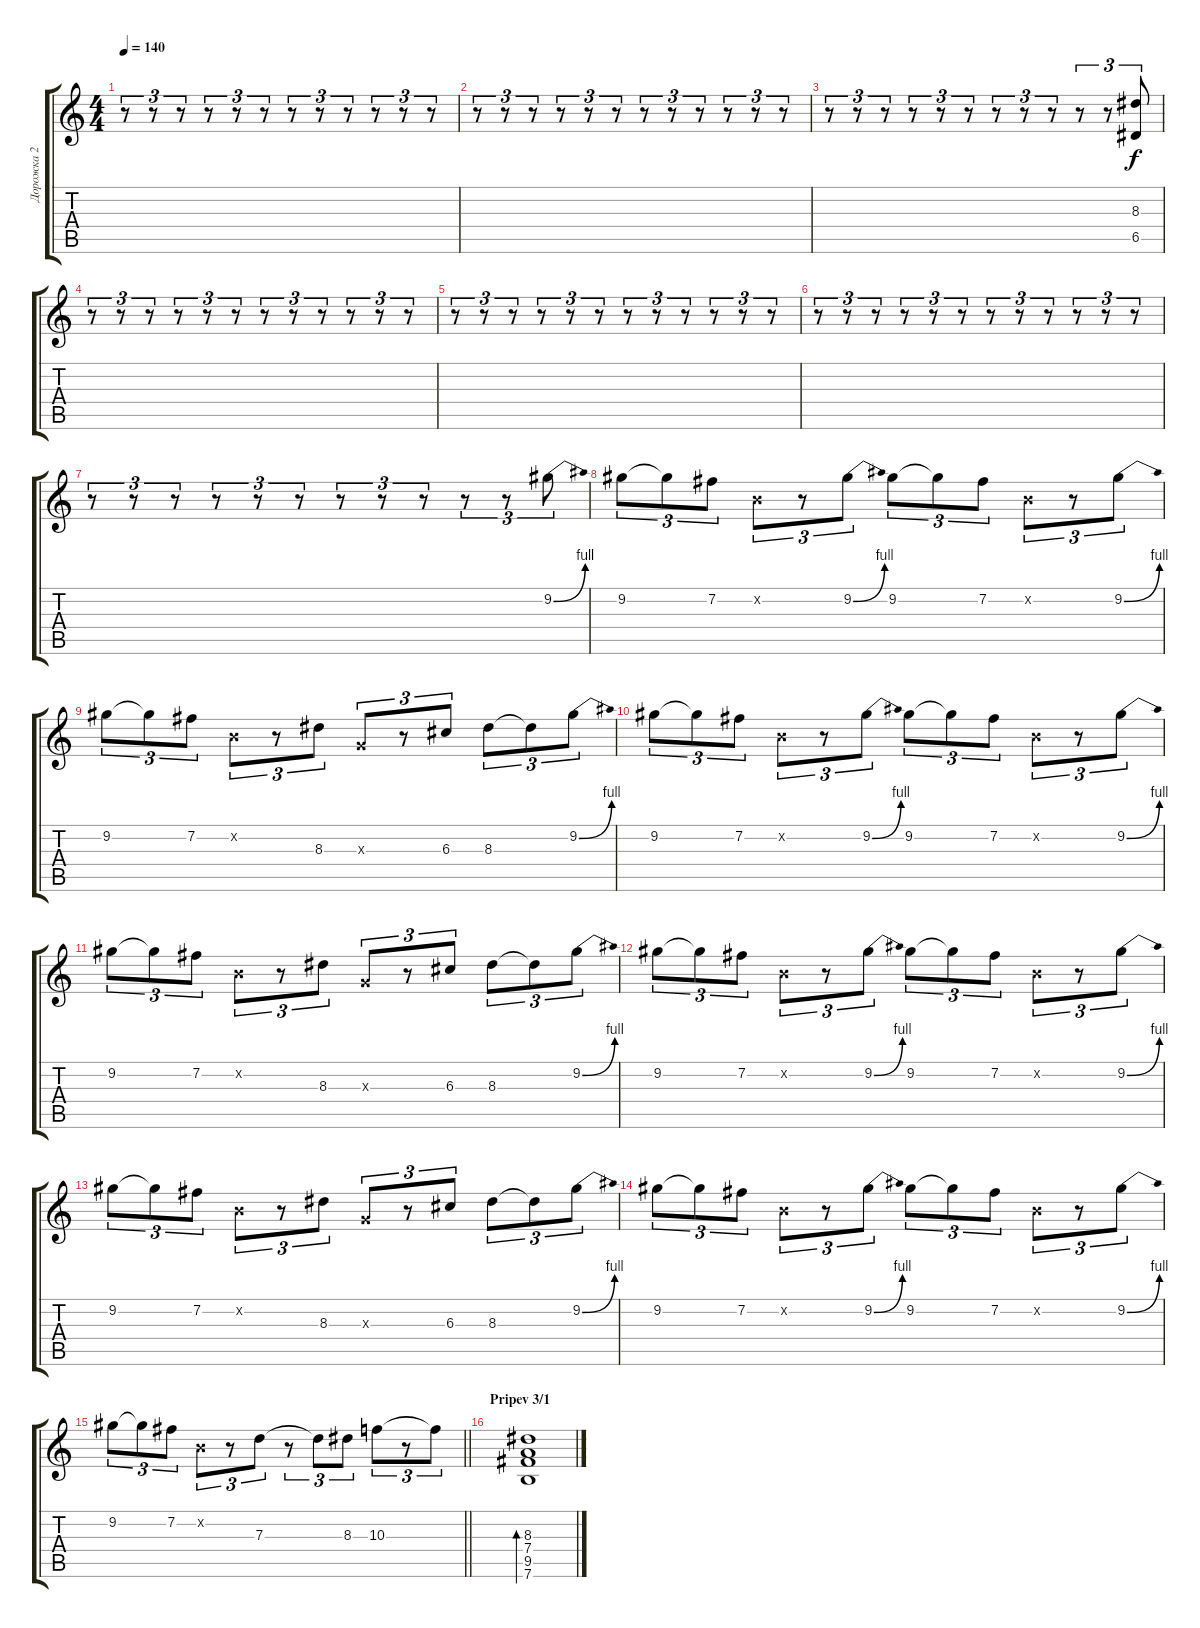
\track ("Дорожка 2" "Дорожка 2") {instrument acousticguitarsteel}
\staff {score tabs}
\tuning (E4 B3 G3 D3 A2 E2) {hide}
\ts (4 4)
\tempo 140
\clef g2
\ks c
r.8{tu (3 2) dy f} r.8{tu (3 2)} r.8{tu (3 2)} r.8{tu (3 2)} r.8{tu (3 2)} r.8{tu (3 2)} r.8{tu (3 2)} r.8{tu (3 2)} r.8{tu (3 2)} r.8{tu (3 2)} r.8{tu (3 2)} r.8{tu (3 2)} |
r.8{tu (3 2)} r.8{tu (3 2)} r.8{tu (3 2)} r.8{tu (3 2)} r.8{tu (3 2)} r.8{tu (3 2)} r.8{tu (3 2)} r.8{tu (3 2)} r.8{tu (3 2)} r.8{tu (3 2)} r.8{tu (3 2)} r.8{tu (3 2)} |
r.8{tu (3 2)} r.8{tu (3 2)} r.8{tu (3 2)} r.8{tu (3 2)} r.8{tu (3 2)} r.8{tu (3 2)} r.8{tu (3 2)} r.8{tu (3 2)} r.8{tu (3 2)} r.8{tu (3 2)} r.8{tu (3 2)} (8.3{t} 6.5{t}).8{tu (3 2)} |
r.8{tu (3 2)} r.8{tu (3 2)} r.8{tu (3 2)} r.8{tu (3 2)} r.8{tu (3 2)} r.8{tu (3 2)} r.8{tu (3 2)} r.8{tu (3 2)} r.8{tu (3 2)} r.8{tu (3 2)} r.8{tu (3 2)} r.8{tu (3 2)} |
r.8{tu (3 2)} r.8{tu (3 2)} r.8{tu (3 2)} r.8{tu (3 2)} r.8{tu (3 2)} r.8{tu (3 2)} r.8{tu (3 2)} r.8{tu (3 2)} r.8{tu (3 2)} r.8{tu (3 2)} r.8{tu (3 2)} r.8{tu (3 2)} |
r.8{tu (3 2)} r.8{tu (3 2)} r.8{tu (3 2)} r.8{tu (3 2)} r.8{tu (3 2)} r.8{tu (3 2)} r.8{tu (3 2)} r.8{tu (3 2)} r.8{tu (3 2)} r.8{tu (3 2)} r.8{tu (3 2)} r.8{tu (3 2)} |
r.8{tu (3 2)} r.8{tu (3 2)} r.8{tu (3 2)} r.8{tu (3 2)} r.8{tu (3 2)} r.8{tu (3 2)} r.8{tu (3 2)} r.8{tu (3 2)} r.8{tu (3 2)} r.8{tu (3 2)} r.8{tu (3 2)} 9.2{be (bend 0 0 60 4)}.8{tu (3 2)} |
9.2.8{tu (3 2)} 9.2{t}.8{tu (3 2)} 7.2.8{tu (3 2)} 0.2{x}.8{tu (3 2)} r.8{tu (3 2)} 9.2{be (bend 0 0 60 4)}.8{tu (3 2)} 9.2.8{tu (3 2)} 9.2{t}.8{tu (3 2)} 7.2.8{tu (3 2)} 0.2{x}.8{tu (3 2)} r.8{tu (3 2)} 9.2{be (bend 0 0 60 4)}.8{tu (3 2)} |
9.2.8{tu (3 2)} 9.2{t}.8{tu (3 2)} 7.2.8{tu (3 2)} 0.2{x}.8{tu (3 2)} r.8{tu (3 2)} 8.3.8{tu (3 2)} 0.3{x}.8{tu (3 2)} r.8{tu (3 2)} 6.3.8{tu (3 2)} 8.3.8{tu (3 2)} 8.3{t}.8{tu (3 2)} 9.2{be (bend 0 0 60 4)}.8{tu (3 2)} |
9.2.8{tu (3 2)} 9.2{t}.8{tu (3 2)} 7.2.8{tu (3 2)} 0.2{x}.8{tu (3 2)} r.8{tu (3 2)} 9.2{be (bend 0 0 60 4)}.8{tu (3 2)} 9.2.8{tu (3 2)} 9.2{t}.8{tu (3 2)} 7.2.8{tu (3 2)} 0.2{x}.8{tu (3 2)} r.8{tu (3 2)} 9.2{be (bend 0 0 60 4)}.8{tu (3 2)} |
9.2.8{tu (3 2)} 9.2{t}.8{tu (3 2)} 7.2.8{tu (3 2)} 0.2{x}.8{tu (3 2)} r.8{tu (3 2)} 8.3.8{tu (3 2)} 0.3{x}.8{tu (3 2)} r.8{tu (3 2)} 6.3.8{tu (3 2)} 8.3.8{tu (3 2)} 8.3{t}.8{tu (3 2)} 9.2{be (bend 0 0 60 4)}.8{tu (3 2)} |
9.2.8{tu (3 2)} 9.2{t}.8{tu (3 2)} 7.2.8{tu (3 2)} 0.2{x}.8{tu (3 2)} r.8{tu (3 2)} 9.2{be (bend 0 0 60 4)}.8{tu (3 2)} 9.2.8{tu (3 2)} 9.2{t}.8{tu (3 2)} 7.2.8{tu (3 2)} 0.2{x}.8{tu (3 2)} r.8{tu (3 2)} 9.2{be (bend 0 0 60 4)}.8{tu (3 2)} |
9.2.8{tu (3 2)} 9.2{t}.8{tu (3 2)} 7.2.8{tu (3 2)} 0.2{x}.8{tu (3 2)} r.8{tu (3 2)} 8.3.8{tu (3 2)} 0.3{x}.8{tu (3 2)} r.8{tu (3 2)} 6.3.8{tu (3 2)} 8.3.8{tu (3 2)} 8.3{t}.8{tu (3 2)} 9.2{be (bend 0 0 60 4)}.8{tu (3 2)} |
9.2.8{tu (3 2)} 9.2{t}.8{tu (3 2)} 7.2.8{tu (3 2)} 0.2{x}.8{tu (3 2)} r.8{tu (3 2)} 9.2{be (bend 0 0 60 4)}.8{tu (3 2)} 9.2.8{tu (3 2)} 9.2{t}.8{tu (3 2)} 7.2.8{tu (3 2)} 0.2{x}.8{tu (3 2)} r.8{tu (3 2)} 9.2{be (bend 0 0 60 4)}.8{tu (3 2)} |
\barLineRight lightlight
9.2.8{tu (3 2)} 9.2{t}.8{tu (3 2)} 7.2.8{tu (3 2)} 0.2{x}.8{tu (3 2)} r.8{tu (3 2)} 7.3.8{tu (3 2)} r.8{tu (3 2)} 7.3{t}.8{tu (3 2)} 8.3.8{tu (3 2)} 10.3.8{tu (3 2)} r.8{tu (3 2)} 10.3{t}.8{tu (3 2)} |
\section ("" "Pripev 3/1")
(8.3 7.4 9.5 7.6).1{bd 60}
